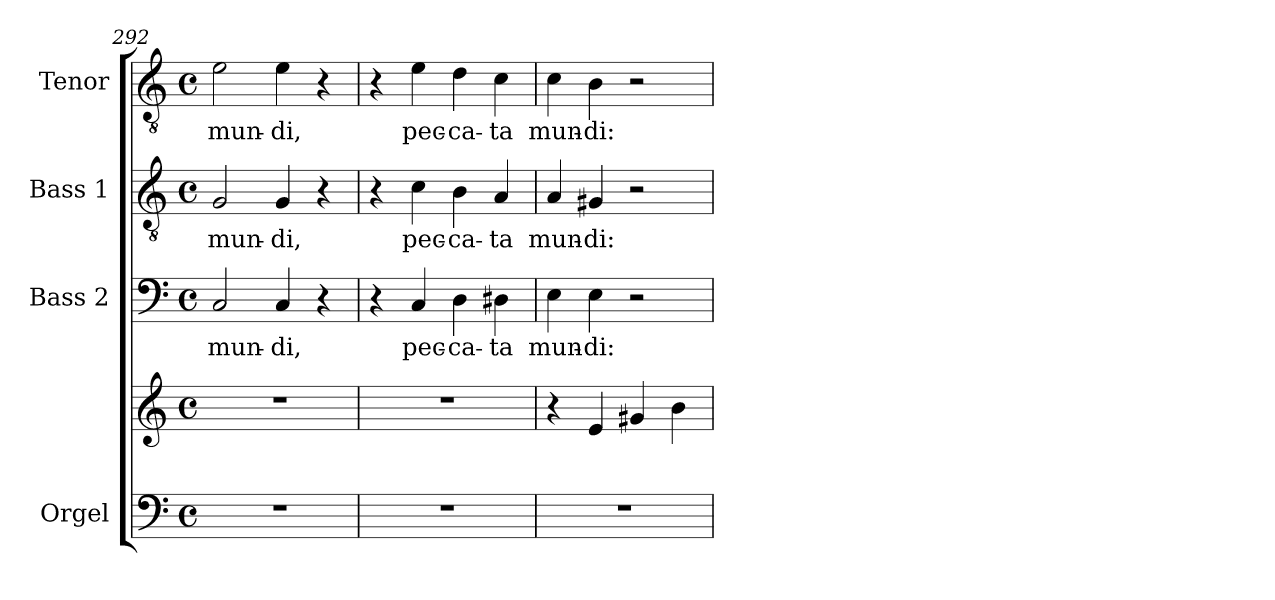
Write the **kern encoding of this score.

**kern	**kern	**kern	**text	**kern	**text	**kern	**text
*part4	*part4	*part3	*part3	*part2	*part2	*part1	*part1
*staff5	*staff4	*staff3	*staff3	*staff2	*staff2	*staff1	*staff1
*I"Orgel	*	*I"Bass 2	*	*I"Bass 1	*	*I"Tenor	*
*I'Org.	*	*I'B. 2	*	*I'B. 1	*	*I'T.	*
*clefF4	*clefG2	*clefF4	*	*clefGv2	*	*clefGv2	*
*k[]	*k[]	*k[]	*	*k[]	*	*k[]	*
*C:	*C:	*C:	*	*C:	*	*C:	*
*M4/4	*M4/4	*M4/4	*	*M4/4	*	*M4/4	*
*met(c)	*met(c)	*met(c)	*	*met(c)	*	*met(c)	*
=292	=292	=292	=292	=292	=292	=292	=292
!	!	!	!LO:LY:b	!	!LO:LY:b	!	!LO:LY:b
1r	1r	2C/	mun-	2G/	mun-	2e\	mun-
!	!	!	!LO:LY:b	!	!LO:LY:b	!	!LO:LY:b
.	.	4C/	-di,	4G/	-di,	4e\	-di,
.	.	4r	.	4r	.	4r	.
=293	=293	=293	=293	=293	=293	=293	=293
1r	1r	4r	.	4r	.	4r	.
!	!	!	!LO:LY:b	!	!LO:LY:b	!	!LO:LY:b
.	.	4C/	pec-	4c\	pec-	4e\	pec-
!	!	!	!LO:LY:b	!	!LO:LY:b	!	!LO:LY:b
.	.	4D\	-ca-	4B\	-ca-	4d\	-ca-
!	!	!	!LO:LY:b	!	!LO:LY:b	!	!LO:LY:b
.	.	4D#X\	-ta	4A/	-ta	4c\	-ta
!!LO:LB:g=z
=294	=294	=294	=294	=294	=294	=294	=294
!	!	!	!LO:LY:b	!	!LO:LY:b	!	!LO:LY:b
1r	4r	4E\	mun-	4A/	mun-	4c\	mun-
!	!	!	!LO:LY:b	!	!LO:LY:b	!	!LO:LY:b
.	4e/	4E\	-di:	4G#X/	-di:	4B\	-di:
.	4g#X/	2r	.	2r	.	2r	.
.	4b\	.	.	.	.	.	.
=	=	=	=	=	=	=	=
*-	*-	*-	*-	*-	*-	*-	*-
